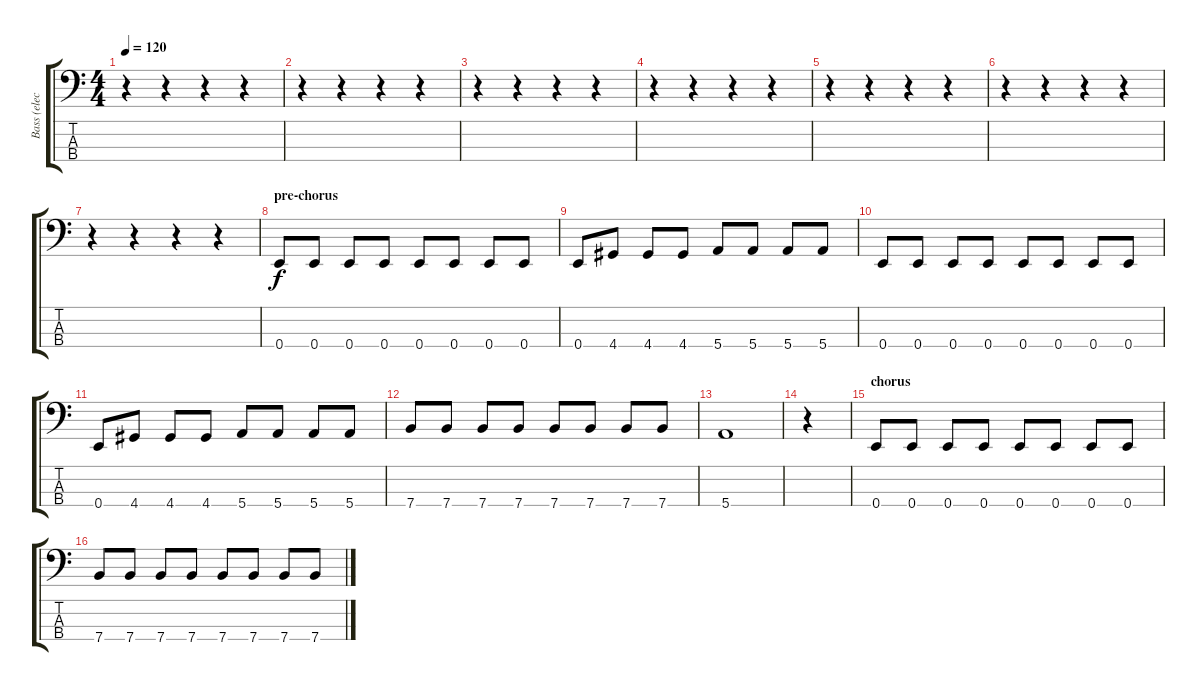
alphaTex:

\track ("Bass (electric/finger)" "Bass (elec") {instrument electricbassfinger}
\staff {score tabs}
\tuning (G2 D2 A1 E1) {hide}
\ts (4 4)
\tempo 120
\clef f4
\ks c
r.4{dy f} r.4 r.4 r.4 |
r.4 r.4 r.4 r.4 |
r.4 r.4 r.4 r.4 |
r.4 r.4 r.4 r.4 |
r.4 r.4 r.4 r.4 |
r.4 r.4 r.4 r.4 |
r.4 r.4 r.4 r.4 |
\section ("" "pre-chorus")
0.4.8 0.4.8 0.4.8 0.4.8 0.4.8 0.4.8 0.4.8 0.4.8 |
0.4.8 4.4.8 4.4.8 4.4.8 5.4.8 5.4.8 5.4.8 5.4.8 |
0.4.8 0.4.8 0.4.8 0.4.8 0.4.8 0.4.8 0.4.8 0.4.8 |
0.4.8 4.4.8 4.4.8 4.4.8 5.4.8 5.4.8 5.4.8 5.4.8 |
7.4.8 7.4.8 7.4.8 7.4.8 7.4.8 7.4.8 7.4.8 7.4.8 |
5.4.1 |
r.4 |
\section ("" "chorus")
0.4.8 0.4.8 0.4.8 0.4.8 0.4.8 0.4.8 0.4.8 0.4.8 |
7.4.8 7.4.8 7.4.8 7.4.8 7.4.8 7.4.8 7.4.8 7.4.8
